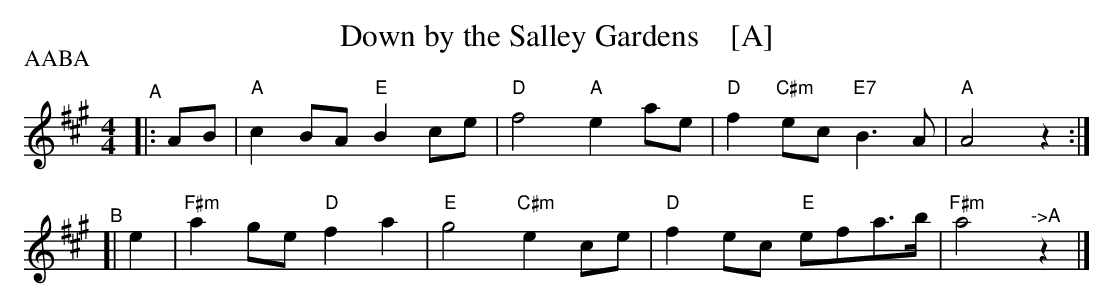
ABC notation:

X:1
T: Down by the Salley Gardens    [A]
L: 1/8
M: 4/4
P: AABA
K: A
"^A"|: AB | "A"c2BA "E"B2ce | "D"f4 "A"e2ae | "D"f2"C#m"ec "E7"B3A | "A"A4 z2 :|
"^B"[| e2 | "F#m"a2 ge "D"f2a2 | "E"g4 "C#m"e2ce | "D"f2ec "E"efa>b | "F#m"a4 "^->A"z2 |]
